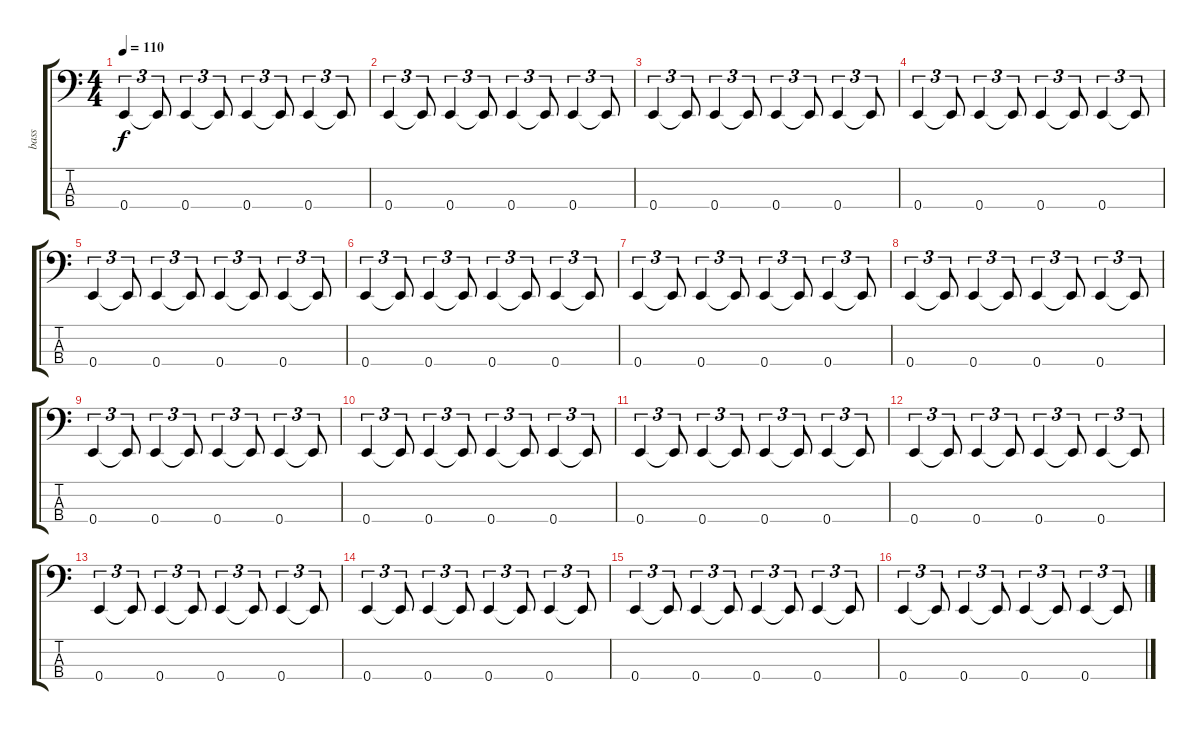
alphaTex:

\track ("bass" "bass") {instrument electricbassfinger}
\staff {score tabs}
\tuning (G2 D2 A1 E1) {hide}
\ts (4 4)
\tempo 110
\clef f4
\ks c
0.4.4{tu (3 2) dy f} 0.4{t}.8{tu (3 2)} 0.4.4{tu (3 2)} 0.4{t}.8{tu (3 2)} 0.4.4{tu (3 2)} 0.4{t}.8{tu (3 2)} 0.4.4{tu (3 2)} 0.4{t}.8{tu (3 2)} |
0.4.4{tu (3 2)} 0.4{t}.8{tu (3 2)} 0.4.4{tu (3 2)} 0.4{t}.8{tu (3 2)} 0.4.4{tu (3 2)} 0.4{t}.8{tu (3 2)} 0.4.4{tu (3 2)} 0.4{t}.8{tu (3 2)} |
0.4.4{tu (3 2)} 0.4{t}.8{tu (3 2)} 0.4.4{tu (3 2)} 0.4{t}.8{tu (3 2)} 0.4.4{tu (3 2)} 0.4{t}.8{tu (3 2)} 0.4.4{tu (3 2)} 0.4{t}.8{tu (3 2)} |
0.4.4{tu (3 2)} 0.4{t}.8{tu (3 2)} 0.4.4{tu (3 2)} 0.4{t}.8{tu (3 2)} 0.4.4{tu (3 2)} 0.4{t}.8{tu (3 2)} 0.4.4{tu (3 2)} 0.4{t}.8{tu (3 2)} |
0.4.4{tu (3 2)} 0.4{t}.8{tu (3 2)} 0.4.4{tu (3 2)} 0.4{t}.8{tu (3 2)} 0.4.4{tu (3 2)} 0.4{t}.8{tu (3 2)} 0.4.4{tu (3 2)} 0.4{t}.8{tu (3 2)} |
0.4.4{tu (3 2)} 0.4{t}.8{tu (3 2)} 0.4.4{tu (3 2)} 0.4{t}.8{tu (3 2)} 0.4.4{tu (3 2)} 0.4{t}.8{tu (3 2)} 0.4.4{tu (3 2)} 0.4{t}.8{tu (3 2)} |
0.4.4{tu (3 2)} 0.4{t}.8{tu (3 2)} 0.4.4{tu (3 2)} 0.4{t}.8{tu (3 2)} 0.4.4{tu (3 2)} 0.4{t}.8{tu (3 2)} 0.4.4{tu (3 2)} 0.4{t}.8{tu (3 2)} |
0.4.4{tu (3 2)} 0.4{t}.8{tu (3 2)} 0.4.4{tu (3 2)} 0.4{t}.8{tu (3 2)} 0.4.4{tu (3 2)} 0.4{t}.8{tu (3 2)} 0.4.4{tu (3 2)} 0.4{t}.8{tu (3 2)} |
0.4.4{tu (3 2)} 0.4{t}.8{tu (3 2)} 0.4.4{tu (3 2)} 0.4{t}.8{tu (3 2)} 0.4.4{tu (3 2)} 0.4{t}.8{tu (3 2)} 0.4.4{tu (3 2)} 0.4{t}.8{tu (3 2)} |
0.4.4{tu (3 2)} 0.4{t}.8{tu (3 2)} 0.4.4{tu (3 2)} 0.4{t}.8{tu (3 2)} 0.4.4{tu (3 2)} 0.4{t}.8{tu (3 2)} 0.4.4{tu (3 2)} 0.4{t}.8{tu (3 2)} |
0.4.4{tu (3 2)} 0.4{t}.8{tu (3 2)} 0.4.4{tu (3 2)} 0.4{t}.8{tu (3 2)} 0.4.4{tu (3 2)} 0.4{t}.8{tu (3 2)} 0.4.4{tu (3 2)} 0.4{t}.8{tu (3 2)} |
0.4.4{tu (3 2)} 0.4{t}.8{tu (3 2)} 0.4.4{tu (3 2)} 0.4{t}.8{tu (3 2)} 0.4.4{tu (3 2)} 0.4{t}.8{tu (3 2)} 0.4.4{tu (3 2)} 0.4{t}.8{tu (3 2)} |
0.4.4{tu (3 2)} 0.4{t}.8{tu (3 2)} 0.4.4{tu (3 2)} 0.4{t}.8{tu (3 2)} 0.4.4{tu (3 2)} 0.4{t}.8{tu (3 2)} 0.4.4{tu (3 2)} 0.4{t}.8{tu (3 2)} |
0.4.4{tu (3 2) volume 7} 0.4{t}.8{tu (3 2)} 0.4.4{tu (3 2)} 0.4{t}.8{tu (3 2)} 0.4.4{tu (3 2)} 0.4{t}.8{tu (3 2)} 0.4.4{tu (3 2)} 0.4{t}.8{tu (3 2)} |
0.4.4{tu (3 2)} 0.4{t}.8{tu (3 2)} 0.4.4{tu (3 2)} 0.4{t}.8{tu (3 2)} 0.4.4{tu (3 2)} 0.4{t}.8{tu (3 2)} 0.4.4{tu (3 2)} 0.4{t}.8{tu (3 2)} |
0.4.4{tu (3 2)} 0.4{t}.8{tu (3 2)} 0.4.4{tu (3 2)} 0.4{t}.8{tu (3 2)} 0.4.4{tu (3 2)} 0.4{t}.8{tu (3 2)} 0.4.4{tu (3 2)} 0.4{t}.8{tu (3 2)}
